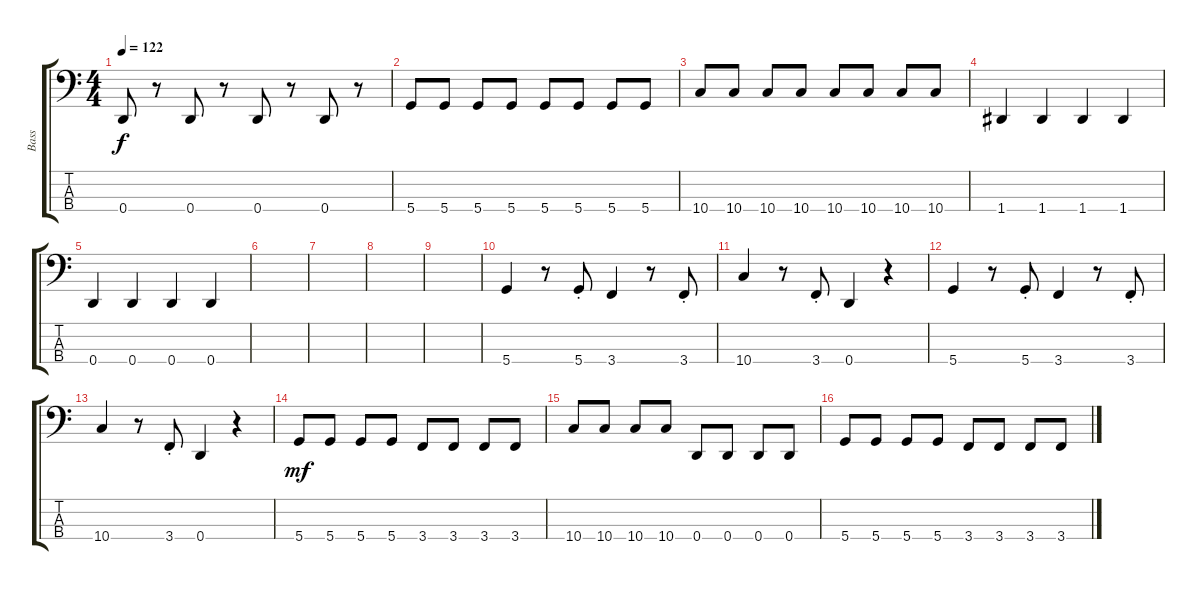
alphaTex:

\track ("Bass" "Bass") {instrument electricbassfinger}
\staff {score tabs}
\tuning (G2 D2 A1 D1) {hide}
\ts (4 4)
\tempo 122
\clef f4
\ks c
0.4.8{dy f} r.8 0.4.8 r.8 0.4.8 r.8 0.4.8 r.8 |
5.4.8 5.4.8 5.4.8 5.4.8 5.4.8 5.4.8 5.4.8 5.4.8 |
10.4.8 10.4.8 10.4.8 10.4.8 10.4.8 10.4.8 10.4.8 10.4.8 |
1.4.4 1.4.4 1.4.4 1.4.4 |
0.4.4 0.4.4 0.4.4 0.4.4 |
|
|
|
|
5.4.4 r.8 5.4{st}.8 3.4.4 r.8 3.4{st}.8 |
10.4.4 r.8 3.4{st}.8 0.4.4 r.4 |
5.4.4 r.8 5.4{st}.8 3.4.4 r.8 3.4{st}.8 |
10.4.4 r.8 3.4{st}.8 0.4.4 r.4 |
5.4.8{dy mf} 5.4.8 5.4.8 5.4.8 3.4.8 3.4.8 3.4.8 3.4.8 |
10.4.8 10.4.8 10.4.8 10.4.8 0.4.8 0.4.8 0.4.8 0.4.8 |
5.4.8 5.4.8 5.4.8 5.4.8 3.4.8 3.4.8 3.4.8 3.4.8
